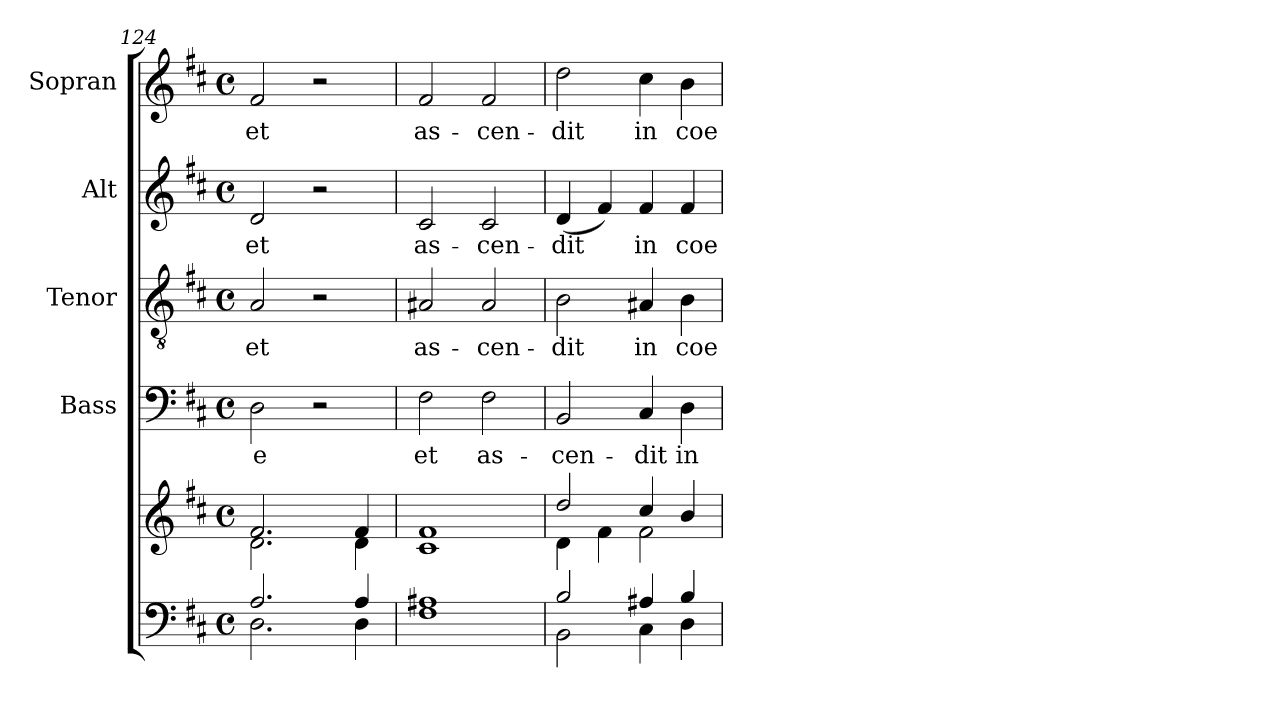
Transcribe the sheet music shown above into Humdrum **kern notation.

**kern	**kern	**kern	**text	**kern	**text	**kern	**text	**kern	**text
*part5	*part5	*part4	*part4	*part3	*part3	*part2	*part2	*part1	*part1
*staff6	*staff5	*staff4	*staff4	*staff3	*staff3	*staff2	*staff2	*staff1	*staff1
*	*	*I"Bass	*	*I"Tenor	*	*I"Alt	*	*I"Sopran	*
*	*	*I'B.	*	*I'T.	*	*I'A.	*	*I'S.	*
*clefF4	*clefG2	*clefF4	*	*clefGv2	*	*clefG2	*	*clefG2	*
*k[f#c#]	*k[f#c#]	*k[f#c#]	*	*k[f#c#]	*	*k[f#c#]	*	*k[f#c#]	*
*D:	*D:	*D:	*	*D:	*	*D:	*	*D:	*
*M4/4	*M4/4	*M4/4	*	*M4/4	*	*M4/4	*	*M4/4	*
*met(c)	*met(c)	*met(c)	*	*met(c)	*	*met(c)	*	*met(c)	*
=124	=124	=124	=124	=124	=124	=124	=124	=124	=124
*^	*^	*	*	*	*	*	*	*	*
!	!	!	!	!	!LO:LY:b	!	!LO:LY:b	!	!LO:LY:b	!	!LO:LY:b
2.A/	2.D\	2.f#/	2.d\	2D\	-e	2A/	et	2d/	et	2f#/	et
.	.	.	.	2r	.	2r	.	2r	.	2r	.
4A/	4D\	4f#/	4d\	.	.	.	.	.	.	.	.
=125	=125	=125	=125	=125	=125	=125	=125	=125	=125	=125	=125
!	!	!	!	!	!LO:LY:b	!	!LO:LY:b	!	!LO:LY:b	!	!LO:LY:b
1A#X	1F#	1f#	1c#	2F#\	et	2A#X/	as-	2c#/	as-	2f#/	as-
!	!	!	!	!	!LO:LY:b	!	!LO:LY:b	!	!LO:LY:b	!	!LO:LY:b
.	.	.	.	2F#\	as-	2A#/	-cen-	2c#/	-cen-	2f#/	-cen-
=126	=126	=126	=126	=126	=126	=126	=126	=126	=126	=126	=126
!	!	!	!	!	!LO:LY:b	!	!LO:LY:b	!	!LO:LY:b	!	!LO:LY:b
2B/	2BB\	2dd/	4d\	2BB/	-cen-	2B\	-dit	(<4d/	-dit	2dd\	-dit
.	.	.	4f#\	.	.	.	.	4f#/)	.	.	.
!	!	!	!	!	!LO:LY:b	!	!LO:LY:b	!	!LO:LY:b	!	!LO:LY:b
4A#X/	4C#\	4cc#/	2f#\	4C#/	-dit	4A#X/	in	4f#/	in	4cc#\	in
!	!	!	!	!	!LO:LY:b	!	!LO:LY:b	!	!LO:LY:b	!	!LO:LY:b
4B/	4D\	4b/	.	4D\	in	4B\	coe-	4f#/	coe-	4b\	coe-
*v	*v	*	*	*	*	*	*	*	*	*	*
*	*v	*v	*	*	*	*	*	*	*	*
=	=	=	=	=	=	=	=	=	=
*-	*-	*-	*-	*-	*-	*-	*-	*-	*-
